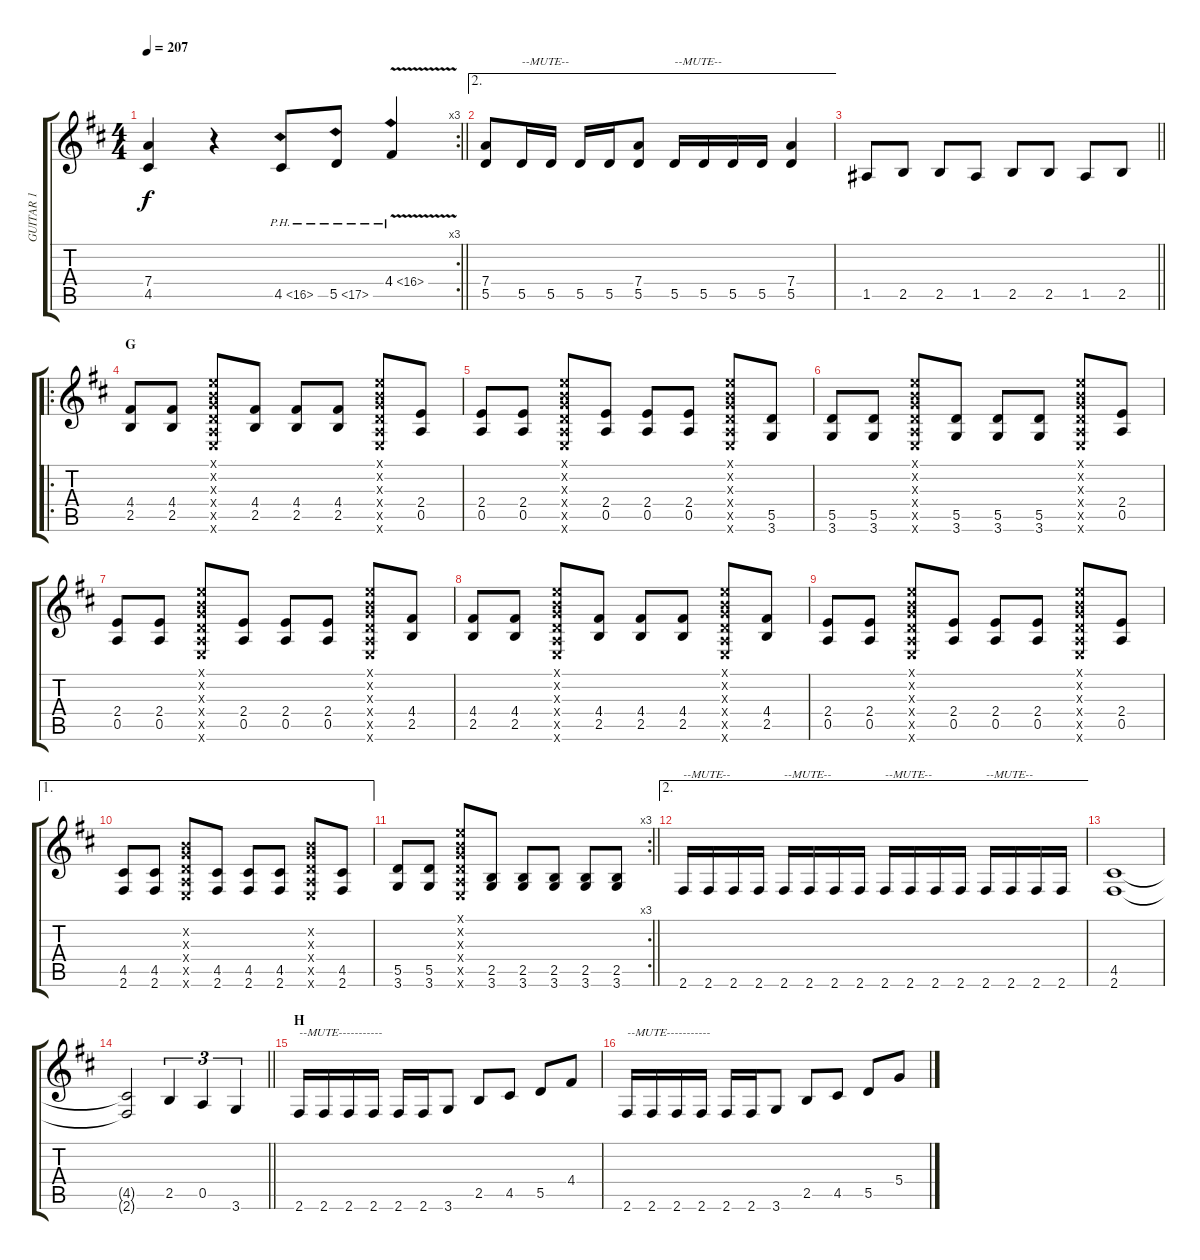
\track ("GUITAR 1" "GUITAR 1") {instrument distortionguitar}
\staff {score tabs}
\tuning (E4 B3 G3 D3 A2 E2) {hide}
\rc 3
\ts (4 4)
\tempo 207
\clef g2
\barLineRight lightlight
\ks d
(7.4 4.5).4{dy f} r.4 4.5{ph 12}.8 5.5{ph 12}.8 4.4{ph 12 v}.4 |
\ae 2
(7.4 5.5).8 5.5.16{txt "--MUTE--"} 5.5.16 5.5.16 5.5.16 (7.4 5.5).8 5.5.16{txt "--MUTE--"} 5.5.16 5.5.16 5.5.16 (7.4 5.5).4 |
\barLineRight lightlight
1.5.8 2.5.8 2.5.8 1.5.8 2.5.8 2.5.8 1.5.8 2.5.8 |
\ro
\section ("" "G")
(4.4 2.5).8 (4.4 2.5).8 (0.1{x} 0.2{x} 0.3{x} 0.4{x} 0.5{x} 0.6{x}).8 (4.4 2.5).8 (4.4 2.5).8 (4.4 2.5).8 (0.1{x} 0.2{x} 0.3{x} 0.4{x} 0.5{x} 0.6{x}).8 (2.4 0.5).8 |
(2.4 0.5).8 (2.4 0.5).8 (0.1{x} 0.2{x} 0.3{x} 0.4{x} 0.5{x} 0.6{x}).8 (2.4 0.5).8 (2.4 0.5).8 (2.4 0.5).8 (0.1{x} 0.2{x} 0.3{x} 0.4{x} 0.5{x} 0.6{x}).8 (5.5 3.6).8 |
(5.5 3.6).8 (5.5 3.6).8 (0.1{x} 0.2{x} 0.3{x} 0.4{x} 0.5{x} 0.6{x}).8 (5.5 3.6).8 (5.5 3.6).8 (5.5 3.6).8 (0.1{x} 0.2{x} 0.3{x} 0.4{x} 0.5{x} 0.6{x}).8 (2.4 0.5).8 |
(2.4 0.5).8 (2.4 0.5).8 (0.1{x} 0.2{x} 0.3{x} 0.4{x} 0.5{x} 0.6{x}).8 (2.4 0.5).8 (2.4 0.5).8 (2.4 0.5).8 (0.1{x} 0.2{x} 0.3{x} 0.4{x} 0.5{x} 0.6{x}).8 (4.4 2.5).8 |
(4.4 2.5).8 (4.4 2.5).8 (0.1{x} 0.2{x} 0.3{x} 0.4{x} 0.5{x} 0.6{x}).8 (4.4 2.5).8 (4.4 2.5).8 (4.4 2.5).8 (0.1{x} 0.2{x} 0.3{x} 0.4{x} 0.5{x} 0.6{x}).8 (4.4 2.5).8 |
(2.4 0.5).8 (2.4 0.5).8 (0.1{x} 0.2{x} 0.3{x} 0.4{x} 0.5{x} 0.6{x}).8 (2.4 0.5).8 (2.4 0.5).8 (2.4 0.5).8 (0.1{x} 0.2{x} 0.3{x} 0.4{x} 0.5{x} 0.6{x}).8 (2.4 0.5).8 |
\ae 1
(4.5 2.6).8 (4.5 2.6).8 (0.2{x} 0.3{x} 0.4{x} 0.5{x} 0.6{x}).8 (4.5 2.6).8 (4.5 2.6).8 (4.5 2.6).8 (0.2{x} 0.3{x} 0.4{x} 0.5{x} 0.6{x}).8 (4.5 2.6).8 |
\rc 3
\barLineRight lightlight
(5.5 3.6).8 (5.5 3.6).8 (0.1{x} 0.2{x} 0.3{x} 0.4{x} 0.5{x} 0.6{x}).8 (2.5 3.6).8 (2.5 3.6).8 (2.5 3.6).8 (2.5 3.6).8 (2.5 3.6).8 |
\ae 2
2.6.16{txt "--MUTE--"} 2.6.16 2.6.16 2.6.16 2.6.16{txt "--MUTE--"} 2.6.16 2.6.16 2.6.16 2.6.16{txt "--MUTE--"} 2.6.16 2.6.16 2.6.16 2.6.16{txt "--MUTE--"} 2.6.16 2.6.16 2.6.16 |
(4.5 2.6).1 |
\barLineRight lightlight
(4.5{t} 2.6{t}).2 2.5.4{tu (3 2)} 0.5.4{tu (3 2)} 3.6.4{tu (3 2)} |
\section ("" "H")
2.6.16{txt "--MUTE-----------"} 2.6.16 2.6.16 2.6.16 2.6.16 2.6.16 3.6.8 2.5.8 4.5.8 5.5.8 4.4.8 |
2.6.16{txt "--MUTE-----------"} 2.6.16 2.6.16 2.6.16 2.6.16 2.6.16 3.6.8 2.5.8 4.5.8 5.5.8 5.4.8
